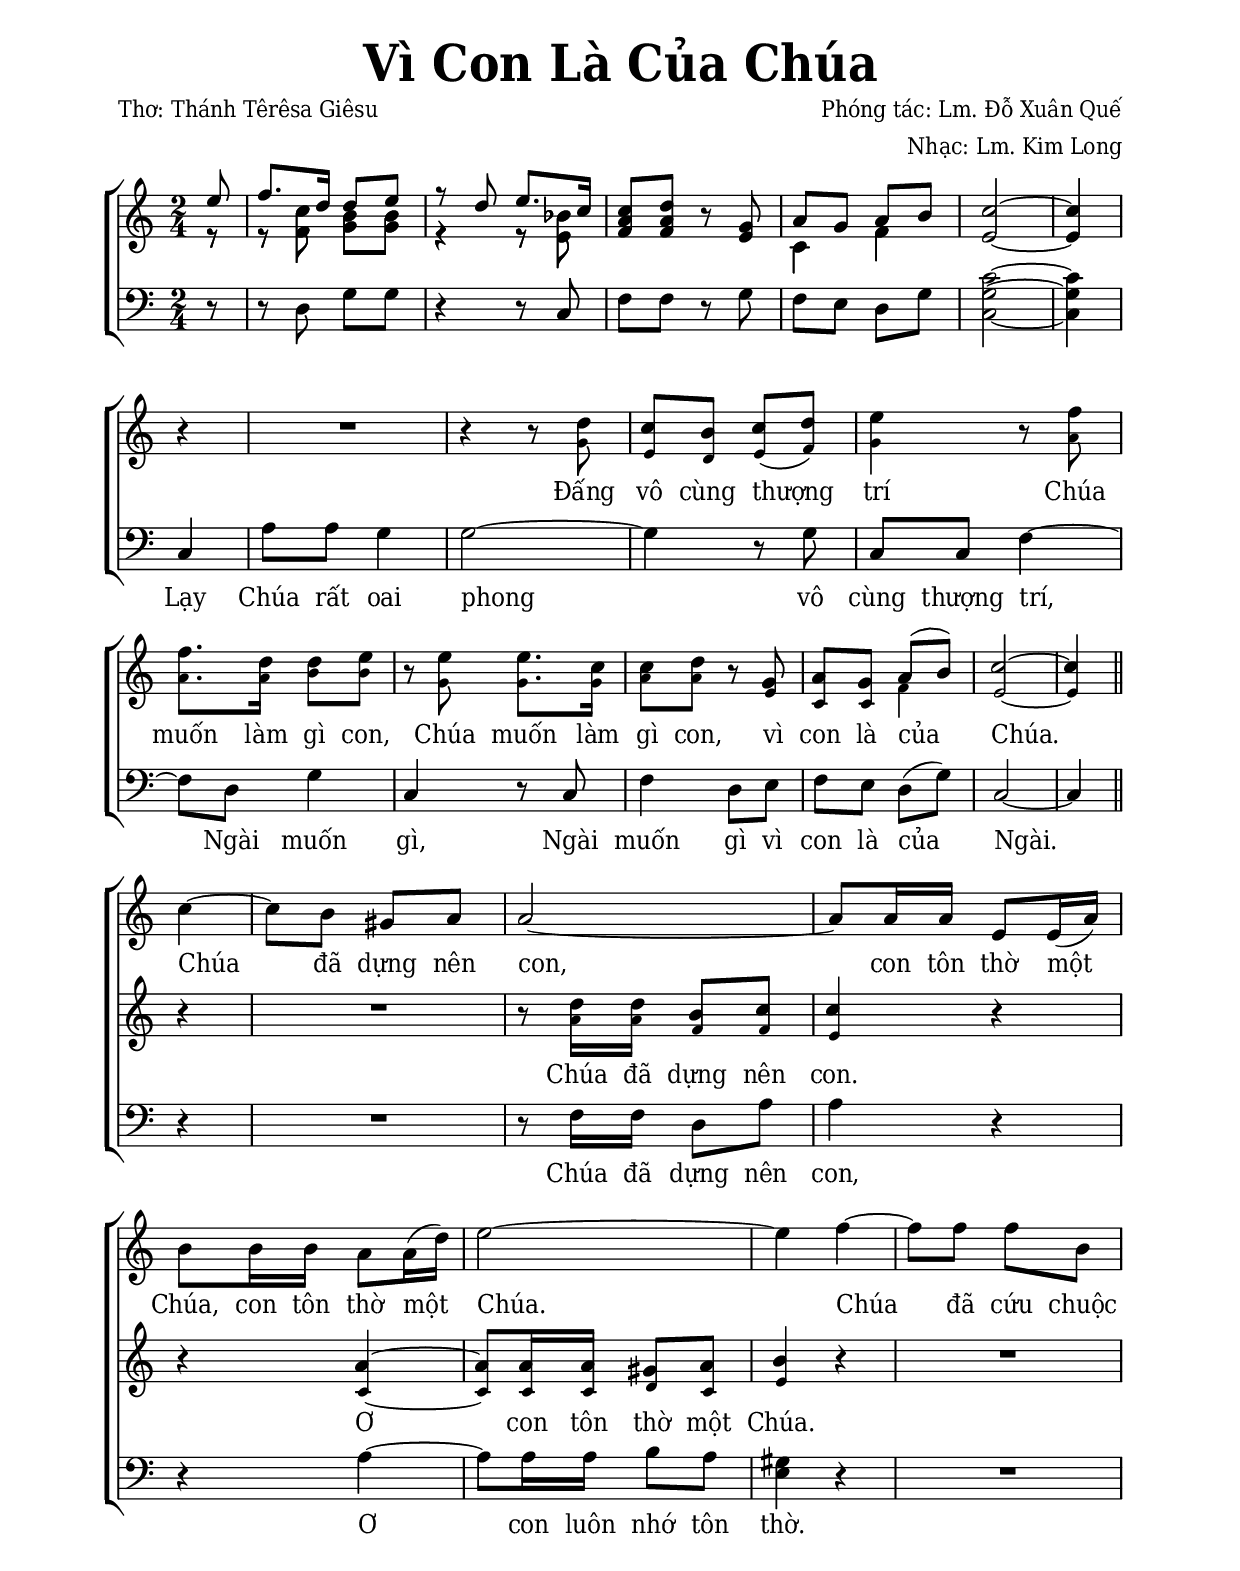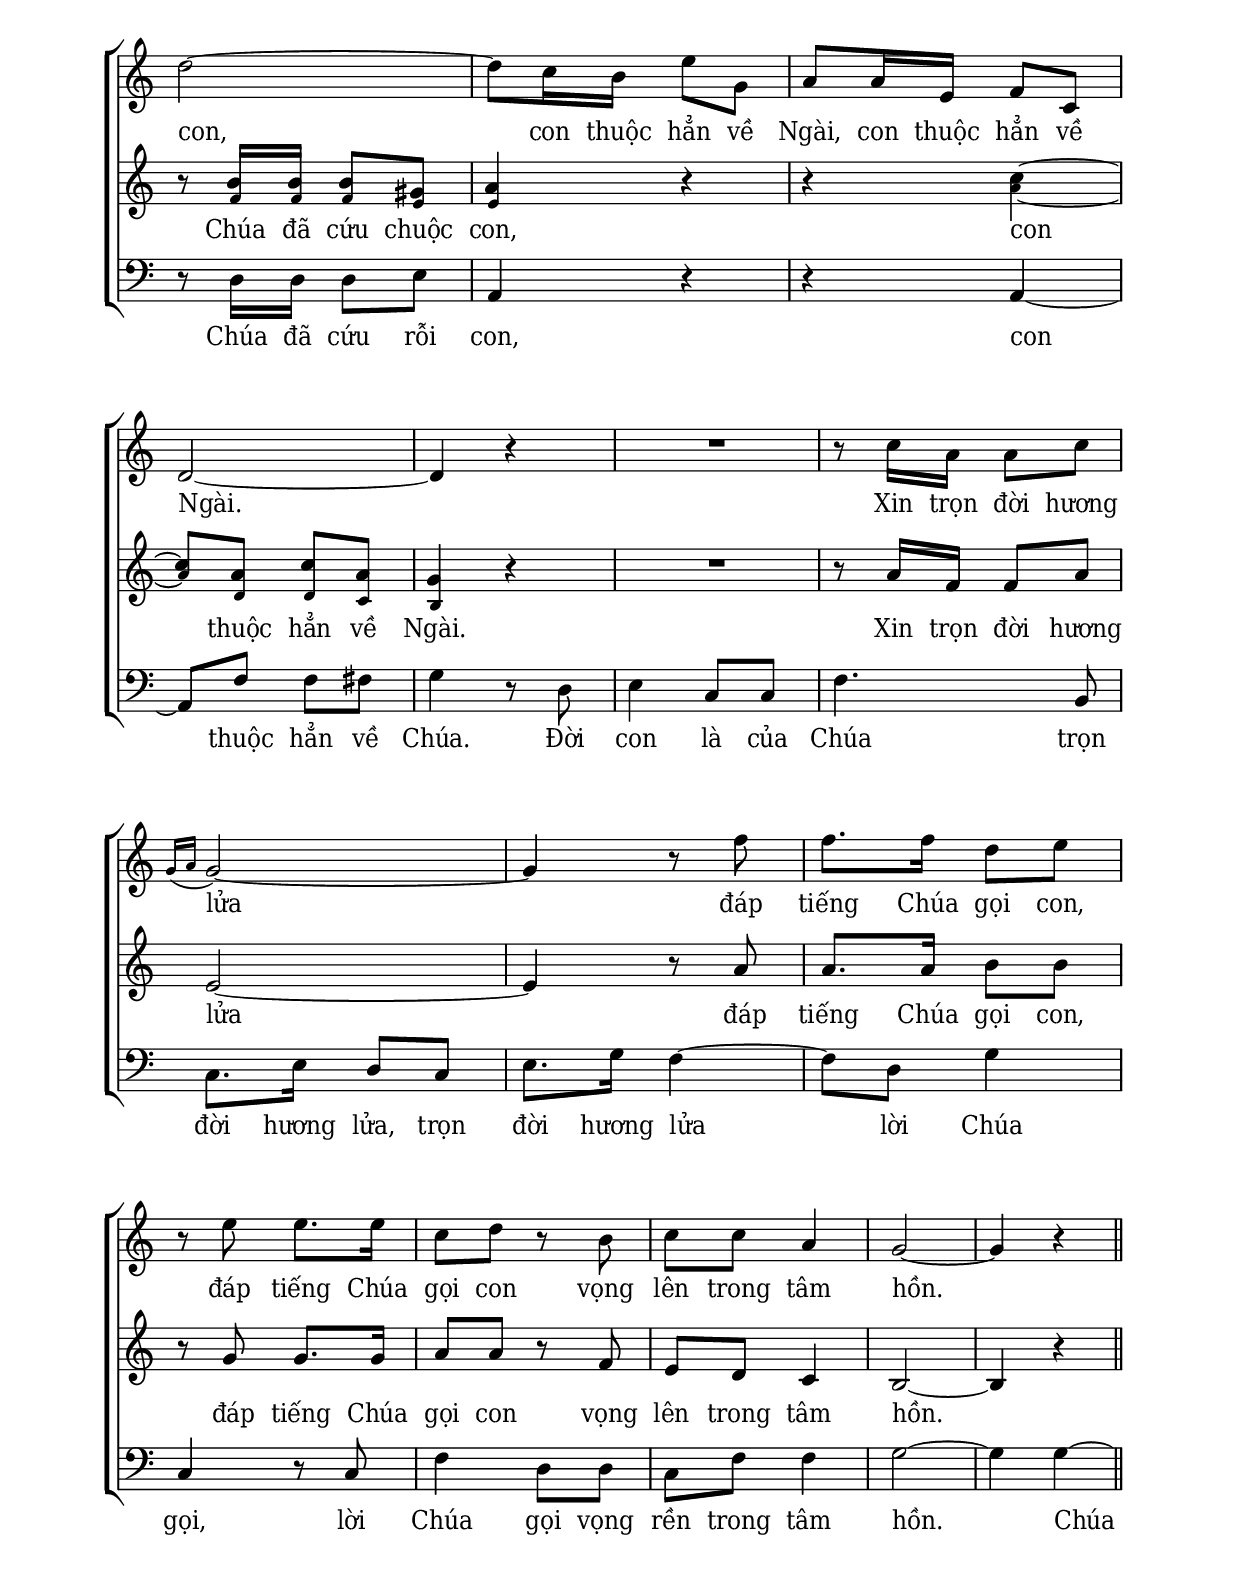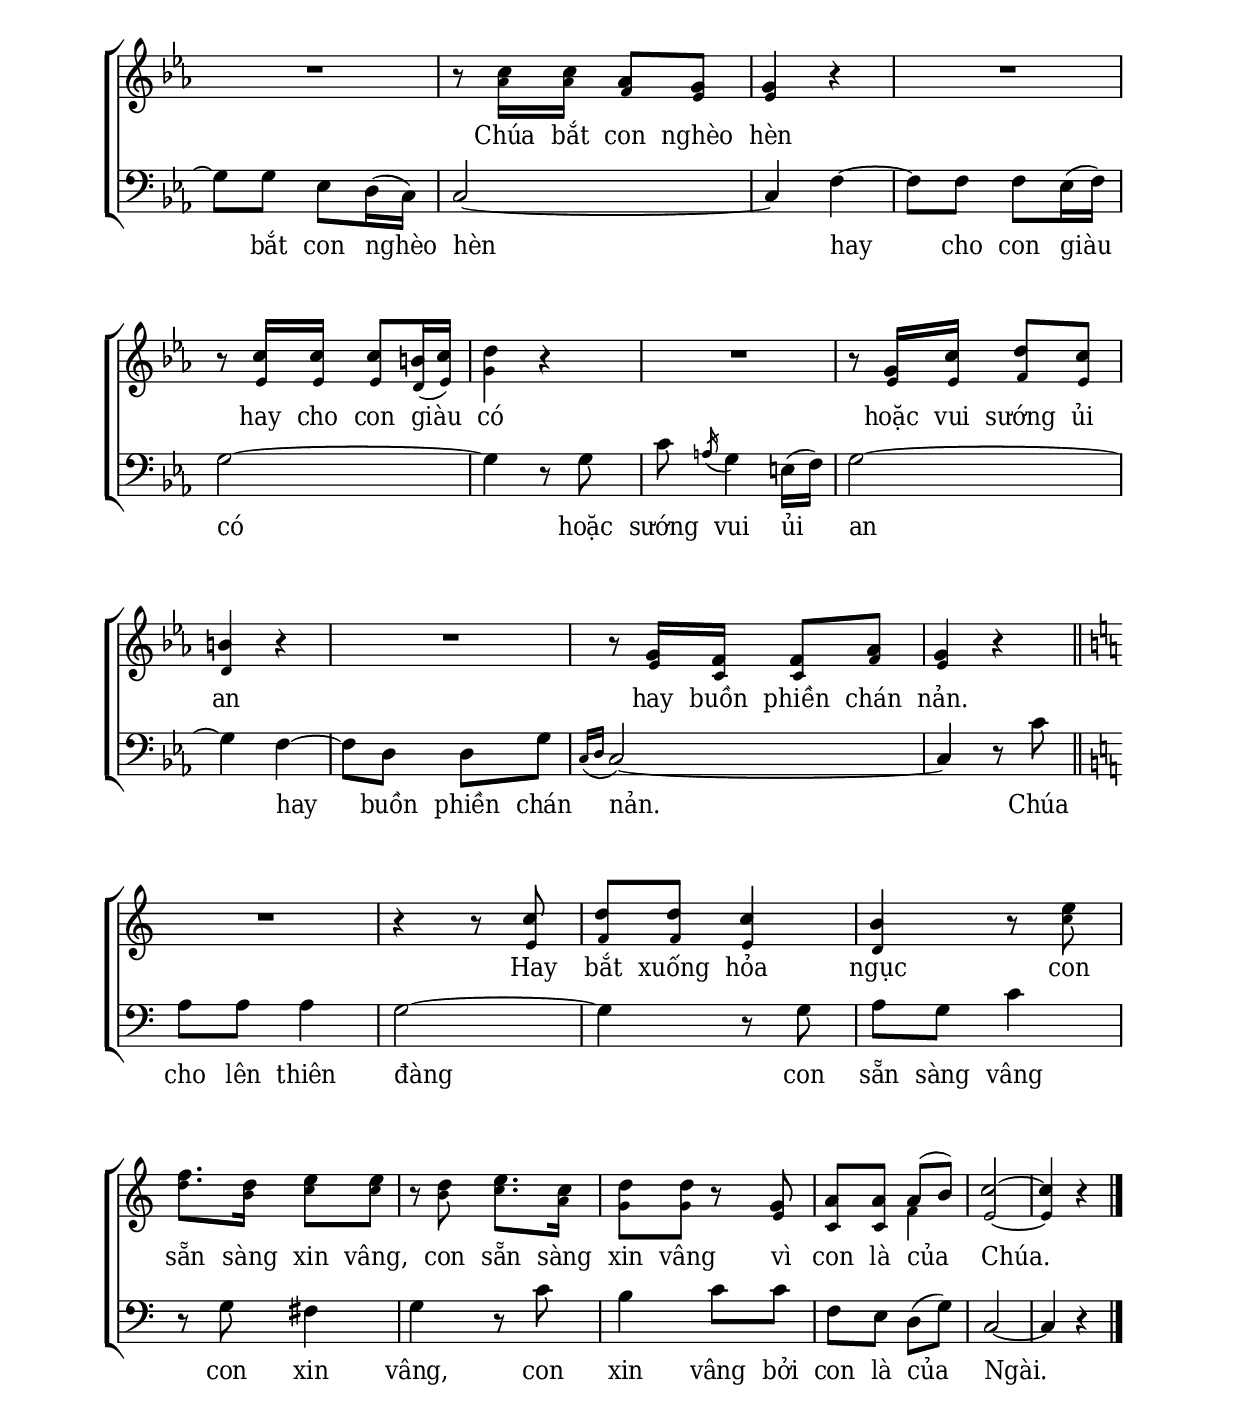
% Cài đặt chung\
\version "2.22.1"
\include "english.ly"

\header {
  title = \markup { \fontsize #3 "Vì Con Là Của Chúa" }
  poet = "Thơ: Thánh Têrêsa Giêsu"
  composer = "Phóng tác: Lm. Đỗ Xuân Quế"
  arranger = "Nhạc: Lm. Kim Long"
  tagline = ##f
}

% Nhạc
nhacPhienKhucSolo = \relative c'' {
  \override Staff.TimeSignature.break-visibility = #end-of-line-invisible
  \set Staff.printKeyCancellation = ##f
  \set Staff.explicitKeySignatureVisibility = #end-of-line-invisible
  r8
  R2*5
  r4
  r4
  R2*9
  r4
  c4 ~ |
  c8 b gs a |
  a2 ~ |
  a8 a16 a e8 e16 (a) |
  b8 b16 b a8 a16 (d) |
  e2 ~ |
  e4 f ~ |
  f8 f f b, |
  d2 ~ |
  d8 c16 b e8 g, |
  a a16 e f8 c |
  d2 ~ |
  d4 r |
  R2
  r8 c'16 a a8 c |
  \slashedGrace { g16 (a } g2) ~ |
  g4 r8 f' |
  f8. f16 d8 e |
  r e e8. e16 |
  c8 d r b |
  c c a4 |
  g2 ~ |
  g4 r
}

nhacPhienKhucSop = \relative c'' {
  \override Staff.TimeSignature.break-visibility = #end-of-line-invisible
  \set Staff.printKeyCancellation = ##f
  \set Staff.explicitKeySignatureVisibility = #end-of-line-invisible
  <<
    {
      \voiceOne
      \partial 8 e8 |
      f8. d16 d8 e
    }
    \new Voice = "splitpart" {
	    \voiceTwo
      r8 |
      r <c f,> <b g> <b g> |
    }
  >>
  \oneVoice
  <<
    {
      \voiceOne r8 d e8. c16 |
    }
    \new Voice = "splitpart" {
	    \voiceTwo
      e,4\rest r8 <bf' e,> |
    }
  >>
  \oneVoice
  <c a f>8 <d a f> r <g, e> |
  <<
    {
      \voiceOne a g a b
    }
    \new Voice = "splitpart" {
	    \voiceTwo
      c,4 f |
    }
  >>
  \oneVoice
  <c' e,>2 ~ |
  <c e,>4 \bar "|" \break
  
  r4 |
  R2
  r4 r8 d |
  c b c (d) |
  e4 r8 f |
  f8. d16 d8 e |
  r e e8. c16 |
  c8 d r g, |
  a g a (b) |
  c2 ~ |
  c4 \bar "||" \break
  
  r4 |
  R2
  r8 d16 d b8 c |
  c4 r |
  r a ~ |
  a8 a16 a gs8 a |
  b4 r |
  R2
  r8 b16 b b8 gs |
  a4 r |
  r c ~ |
  c8 a c a |
  g4 r |
  R2
  r8 a16 f f8 a |
  e2 ~ |
  e4 r8 a |
  a8. a16 b8 b |
  r8 g g8. g16 |
  a8 a r f |
  e d c4 |
  b2 ~ |
  b4  r \bar "||" \break
  
  \key ef \major
  R2
  r8 c'16 c af8 g |
  g4 r |
  R2
  r8 c16 c c8 b!16 (c) |
  d4 r |
  R2
  r8 g,16 c d8 c |
  b!4 r |
  R2
  r8 g16 f f8 af |
  g4 r \bar "||" \break
  
  \key c \major
  R2
  r4 r8 c |
  d d c4 |
  b r8 e |
  f8. d16 e8 e |
  r d e8. c16 |
  d8 d r g, |
  a a a (b) |
  c2 ~ |
  c4 r \bar "|."
}

nhacPhienKhucAlto = \relative c'' {
  \override Staff.TimeSignature.break-visibility = #end-of-line-invisible
  \set Staff.printKeyCancellation = ##f
  \set Staff.explicitKeySignatureVisibility = #end-of-line-invisible
  r8
  R2*5
  r4
  r4
  R2
  r4 r8 g |
  e d e (f) |
  g4 r8 a |
  a8. a16 b8 b |
  r g g8. g16 |
  a8 a r e |
  c c f4 |
  e2 ~ |
  e4
  
  r
  R2
  r8 a16 a f8 f |
  e4 r |
  r c ~ |
  c8 c16 c d8 c |
  e4 r |
  R2
  r8 f16 f f8 e |
  e4 r |
  r a ~ |
  a8 d, d c |
  b4 r |
  R2
  r8 a'16 f f8 a |
  e2 ~ |
  e4 r8 a |
  a8. a16 b8 b |
  r8 g g8. g16 |
  a8 a r f |
  e d c4 |
  b2 ~ |
  b4 r
  
  \key af \major
  R2
  r8 af'16 af f8 ef |
  ef4 r |
  R2
  r8 ef16 ef ef8 d16 (ef) |
  g4 r |
  R2
  r8 ef16 ef f8 ef |
  d4 r |
  R2
  r8 ef16 c c8 f |
  ef4 r
  
  \key c \major
  R2
  r4 r8 e |
  f f e4 |
  d r8 c' |
  d8. b16 c8 c |
  r b c8. a16 |
  g8 g r e |
  c c f4 |
  e2 ~ |
  e4 r
}

nhacPhienKhucBas = \relative c {
  \override Staff.TimeSignature.break-visibility = #end-of-line-invisible
  \set Staff.printKeyCancellation = ##f
  \set Staff.explicitKeySignatureVisibility = #end-of-line-invisible
  r8 |
  r d g g |
  r4 r8 c, |
  f f r g |
  f e d g |
  <c g c,>2 ~ |
  <c g c,>4
  
  c, |
  a'8 a g4 |
  g2 ~ |
  g4 r8 g |
  c, c f4 ~ |
  f8 d g4 |
  c, r8 c |
  f4 d8 e |
  f e d (g) |
  c,2 ~ |
  c4
  
  r4
  R2
  r8 f16 f d8 a' |
  a4 r |
  r a ~ |
  a8 a16 a b8 a |
  <gs e>4 r |
  R2
  r8 d16 d d8 e |
  a,4 r |
  r a ~ |
  a8 f' f fs |
  g4 r8 d |
  e4 c8 c |
  f4. b,8 |
  c8. e16 d8 c |
  e8. g16 f4 ~ |
  f8 d g4 |
  c, r8 c |
  f4 d8 d |
  c f f4 |
  g2 ~ |
  g4 g ~ |
  
 \key ef \major
 g8 g ef d16 (c) |
 c2 ~ |
 c4 f ~ |
 f8 f f ef16 (f) |
 g2 ~ |
 g4 r8 g |
 c \slashedGrace { a16 ( } g4) e!16 (f) |
 g2 ~ |
 g4 f ~ |
 f8 d d g |
 \slashedGrace { c,16 (d } c2) ~ |
 c4 r8 c'
 
 \key c \major
 a8 a a4 |
 g2 ~ |
 g4 r8 g |
 a g c4 |
 r8 g fs4 |
 g r8 c |
 b4 c8 c |
 f, e d (g) |
 c,2 ~ |
 c4 r
}

% Lời
loiPhienKhucSolo = \lyrics {
  Chúa đã dựng nên con, con tôn thờ một Chúa,
  con tôn thờ một Chúa.
  Chúa đã cứu chuộc con, con thuộc hẳn về Ngài,
  con thuộc hẳn về Ngài.
  Xin trọn đời hương lửa đáp tiếng Chúa gọi con,
  đáp tiếng Chúa gọi con vọng lên trong tâm hồn.
}

loiPhienKhucSop = \lyrics {
  \repeat unfold 16 { _ }
  Đấng vô cùng thượng trí Chúa muốn làm gì con,
  Chúa muốn làm gì con, vì con là của Chúa.
  Chúa đã dựng nên con.
  Ơ con tôn thờ một Chúa.
  Chúa đã cứu chuộc con,
  con thuộc hẳn về Ngài.
  Xin trọn đời hương lửa đáp tiếng Chúa gọi con,
  đáp tiếng Chúa gọi con vọng lên trong tâm hồn.
  Chúa bắt con nghèo hèn hay cho con giàu có
  hoặc vui sướng ủi an hay buồn phiền chán nản.
  Hay bắt xuống hỏa ngục con sẵn sàng xin vâng,
  con sẵn sàng xin vâng vì con là của Chúa.
}

loiPhienKhucBas = \lyrics {
  \repeat unfold 12 { _ }
  Lạy Chúa rất oai phong vô cùng thượng trí,
  Ngài muốn gì, Ngài muốn gì vì con là của Ngài.
  Chúa đã dựng nên con,
  Ơ con luôn nhớ tôn thờ.
  Chúa đã cứu rỗi con, con thuộc hẳn về Chúa.
  Đời con là của Chúa trọn đời hương lửa,
  trọn đời hương lửa lời Chúa gọi,
  lời Chúa gọi vọng rền trong tâm hồn.
  Chúa bắt con nghèo hèn hay cho con giàu có
  hoặc sướng vui ủi an hay buồn phiền chán nản.
  Chúa cho lên thiên đàng con sẵn sàng vâng
  con xin vâng, con xin vâng bởi con là của Ngài.
}

% Dàn trang
\paper {
  #(set-paper-size "a4")
  top-margin = 20\mm
  bottom-margin = 20\mm
  left-margin = 20\mm
  right-margin = 20\mm
  indent = #0
  #(define fonts
	 (make-pango-font-tree "Deja Vu Serif Condensed"
	 		       "Deja Vu Serif Condensed"
			       "Deja Vu Serif Condensed"
			       (/ 20 20)))
  print-page-number = ##f
  %page-count = 3
  %systems-per-page = 4
}

TongNhip = {
  \key c \major \time 2/4
  \set Timing.beamExceptions = #'()
  \set Timing.baseMoment = #(ly:make-moment 1/4)
}

% Đổi kích thước nốt cho bè phụ
notBePhu =
#(define-music-function (font-size music) (number? ly:music?)
   (for-some-music
     (lambda (m)
       (if (music-is-of-type? m 'rhythmic-event)
           (begin
             (set! (ly:music-property m 'tweaks)
                   (cons `(font-size . ,font-size)
                         (ly:music-property m 'tweaks)))
             #t)
           #f))
     music)
   music)

\score {
  \new ChoirStaff <<
    \new Staff <<
      \new Voice = "beSolo" {
        \clef treble \TongNhip \nhacPhienKhucSolo
      }
      \new Lyrics \lyricsto beSolo \loiPhienKhucSolo
    >>
    \new Staff \with {
        printPartCombineTexts = ##f
      }
      <<
        \new Voice \TongNhip \partCombine 
          \nhacPhienKhucSop
          \notBePhu -2 { \nhacPhienKhucAlto }
        \new NullVoice = beSop \nhacPhienKhucSop
        \new Lyrics \lyricsto beSop \loiPhienKhucSop
        
    >>
    \new Staff <<
      \new Voice = "beBas" {
        \clef bass \TongNhip \nhacPhienKhucBas
      }
      \new Lyrics \lyricsto beBas \loiPhienKhucBas
    >>
  >>
  \layout {
    \override Lyrics.LyricSpace.minimum-distance = #1.5
    \override Score.BarNumber.break-visibility = ##(#f #f #f)
    \context {
      \Staff \RemoveEmptyStaves
      \override VerticalAxisGroup.remove-first = ##t
    }
  } 
}
